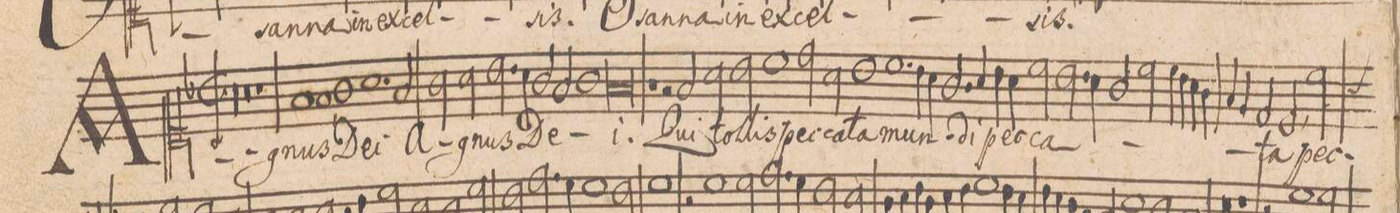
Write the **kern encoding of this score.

**kern	**text
*I"[Canto]	*
*clefC1	*
*k[b-]	*
*met(C|)	*
*M2/1	*
00r	.
=2-	=2-
=3-	=3-
0r	.
=4-	=4-
1r	.
1f/	A-
=5-	=5-
1f/	-gnus
1g\	De-
=6-	=6-
1.a\	-i
2f/	a-
=7-	=7-
*2\right	*
2g\	.
2a\	-gnus
2.b-\	De-
4a\	.
=8-	=8-
2g/	.
2f/	.
1g\	.
=9-	=9-
0f/	-i
=10-	=10-
1r	.
2r	.
2f/	Qui
=11-	=11-
2a\	tol-
2b-\	-lis
1cc\	pec-
=12-	=12-
2dd\	-ca-
2a\	.
1b-\	-ta
=13-	=13-
1.cc\	mun-
4b-\	.
4a\	.
=14-	=14-
2.g/	-di
4a/	.
4b-\	pec-
4a\	.
2cc\	-ca-
=15-	=15-
2.b-\	.
4a\	.
2g/	.
2cc\	.
=16-	=16-
4cc\	.
4b-\	.
4a\	.
4g\	.
4f/	.
4e/	.
2d/	.
=17-	=17-
2c,/	-ta
*custos:a	*
2cc\	pec-
*-	*-
